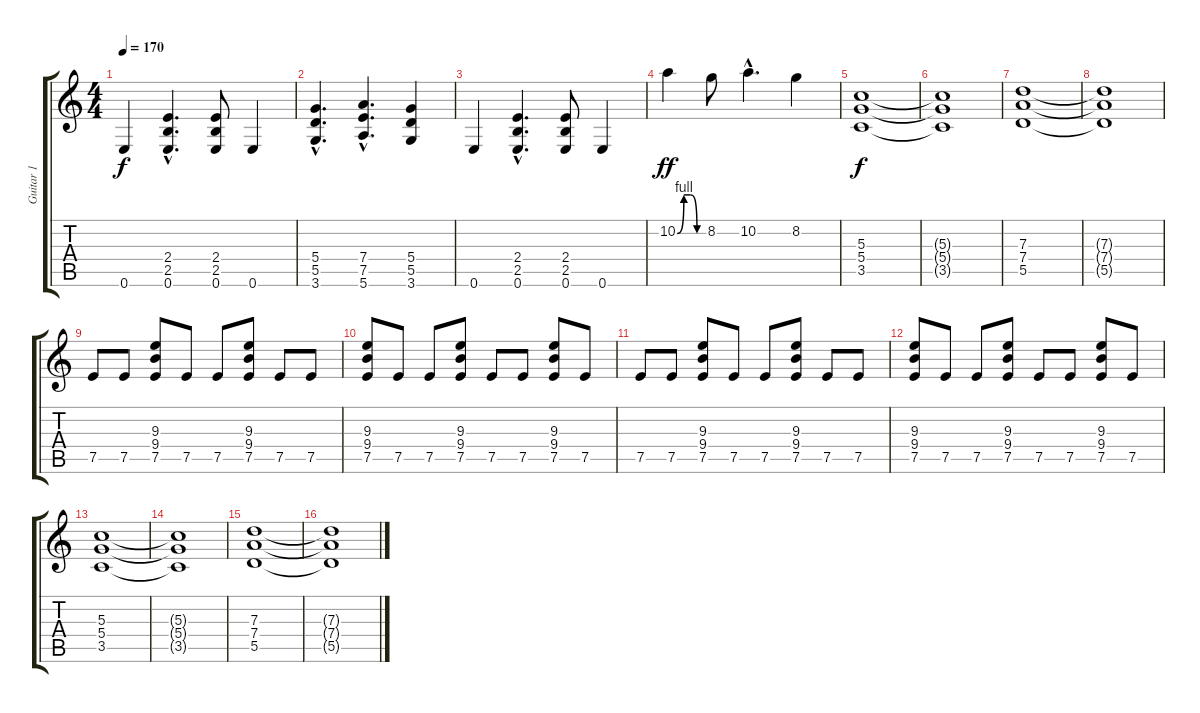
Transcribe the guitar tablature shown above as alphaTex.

\track ("Guitar 1" "Guitar 1") {instrument distortionguitar}
\staff {score tabs}
\tuning (E4 B3 G3 D3 A2 E2) {hide}
\ts (4 4)
\tempo 170
\clef g2
\ks c
0.6.4{dy f} (2.4{hac} 2.5{hac} 0.6{hac}).4{d} (2.4 2.5 0.6).8 0.6.4 |
(5.4{hac} 5.5{hac} 3.6{hac}).4{d} (7.4{hac} 7.5{hac} 5.6{hac}).4{d} (5.4 5.5 3.6).4 |
0.6.4 (2.4{hac} 2.5{hac} 0.6{hac}).4{d} (2.4 2.5 0.6).8 0.6.4 |
10.2{be (custom 0 0 15 4 30 4 45 0 60 0)}.4{dy ff} 8.2.8 10.2{hac}.4{d} 8.2.4 |
(5.3 5.4 3.5).1{dy f} |
(5.3{t} 5.4{t} 3.5{t}).1 |
(7.3 7.4 5.5).1 |
(7.3{t} 7.4{t} 5.5{t}).1 |
7.5.8 7.5.8 (9.3 9.4 7.5).8 7.5.8 7.5.8 (9.3 9.4 7.5).8 7.5.8 7.5.8 |
(9.3 9.4 7.5).8 7.5.8 7.5.8 (9.3 9.4 7.5).8 7.5.8 7.5.8 (9.3 9.4 7.5).8 7.5.8 |
7.5.8 7.5.8 (9.3 9.4 7.5).8 7.5.8 7.5.8 (9.3 9.4 7.5).8 7.5.8 7.5.8 |
(9.3 9.4 7.5).8 7.5.8 7.5.8 (9.3 9.4 7.5).8 7.5.8 7.5.8 (9.3 9.4 7.5).8 7.5.8 |
(5.3 5.4 3.5).1 |
(5.3{t} 5.4{t} 3.5{t}).1 |
(7.3 7.4 5.5).1 |
(7.3{t} 7.4{t} 5.5{t}).1
